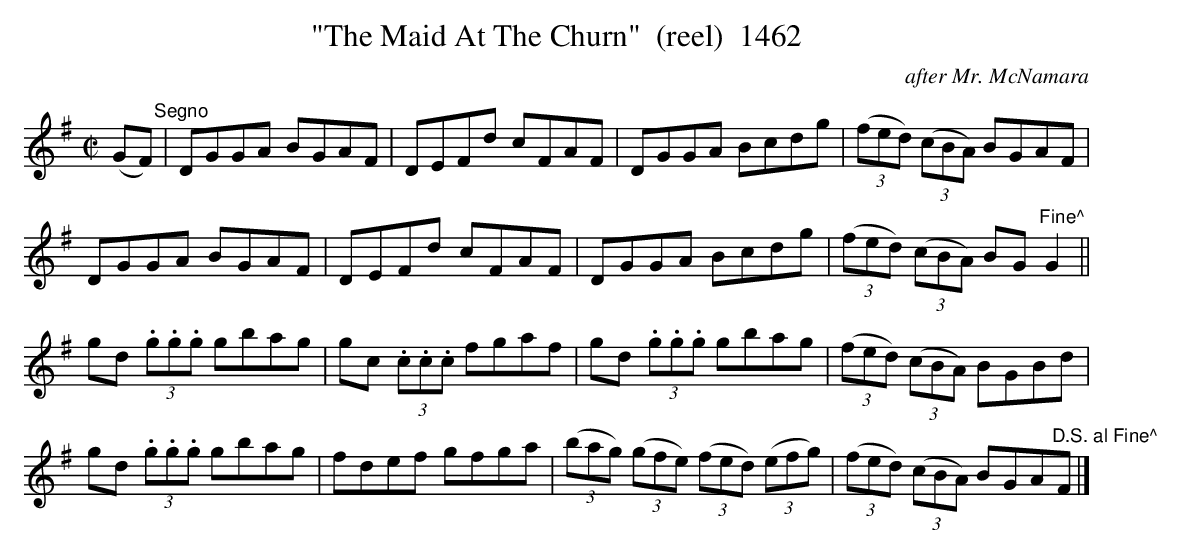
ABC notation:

X:1
T:"The Maid At The Churn"  (reel)  1462
C:after Mr. McNamara
BRENNAN July 2003 (HTTP://WWW.SOSYOURMOM.COM)
M:C|
L:1/8
K:G
(GF)"^Segno"|DGGA BGAF|DEFd cFAF|DGGA Bcdg|(3(fed) (3(cBA) BGAF|
DGGA BGAF|DEFd cFAF|DGGA Bcdg| (3(fed) (3(cBA) BG "Fine^"G2||
gd (3.g.g.g gbag|gc (3.c.c.c fgaf|gd (3.g.g.g gbag|(3(fed) (3(cBA) BGBd|
gd (3.g.g.g gbag|fdef gfga|(3(bag) (3(gfe) (3(fed) (3(efg)|(3(fed) (3(cBA) BGA"D.S. al Fine^"F|]
